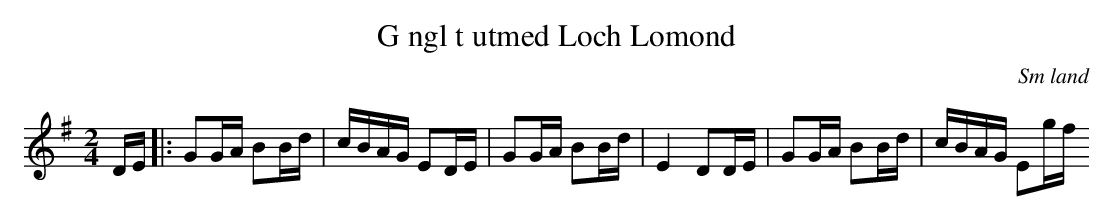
X:1
T:G ngl t utmed Loch Lomond
O:Sm land
M:2/4
L:1/8
K:G
D/2E/2|:GG/2A/2 BB/2d/2 | c/2B/2A/2G/2 ED/2E/2 | GG/2A/2 BB/2d/2 | E2 DD/2E/2 | GG/2A/2 BB/2d/2 | c/2B/2A/2G/2 Eg/2f/2
